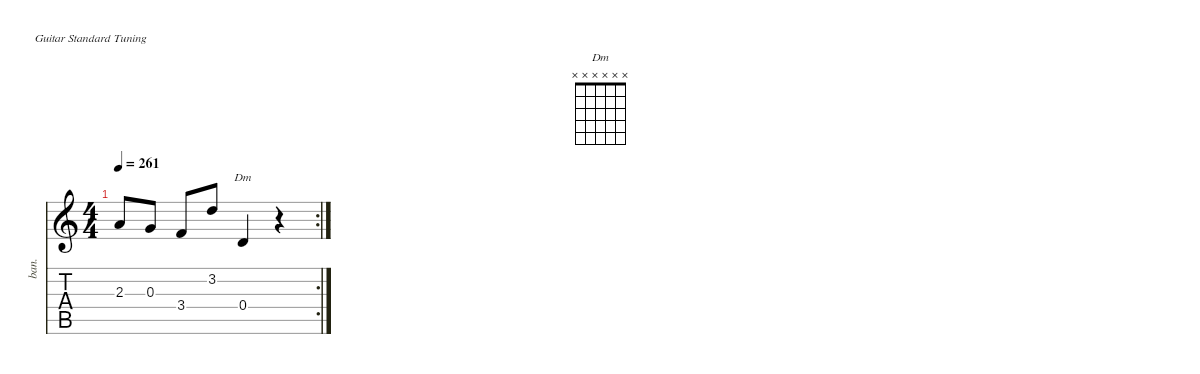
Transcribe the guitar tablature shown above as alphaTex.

\defaultSystemsLayout 4
\hideDynamics
\bracketExtendMode nobrackets
\track ("Banjo" "ban.") {instrument banjo}
\staff {score tabs}
\tuning (E4 B3 G3 D3 A2 E2)
\displaytranspose 12
\chord ("Dm" x x x x x x)
\rc 2
\ts (4 4)
\tempo 261
\clef g2
\ks c
2.3.8{dy f beam Up} 0.3.8{beam Up} 3.4.8{beam Up} 3.2.8{beam Up} 0.4.4{ch "Dm" beam Up} r.4{beam Down}
